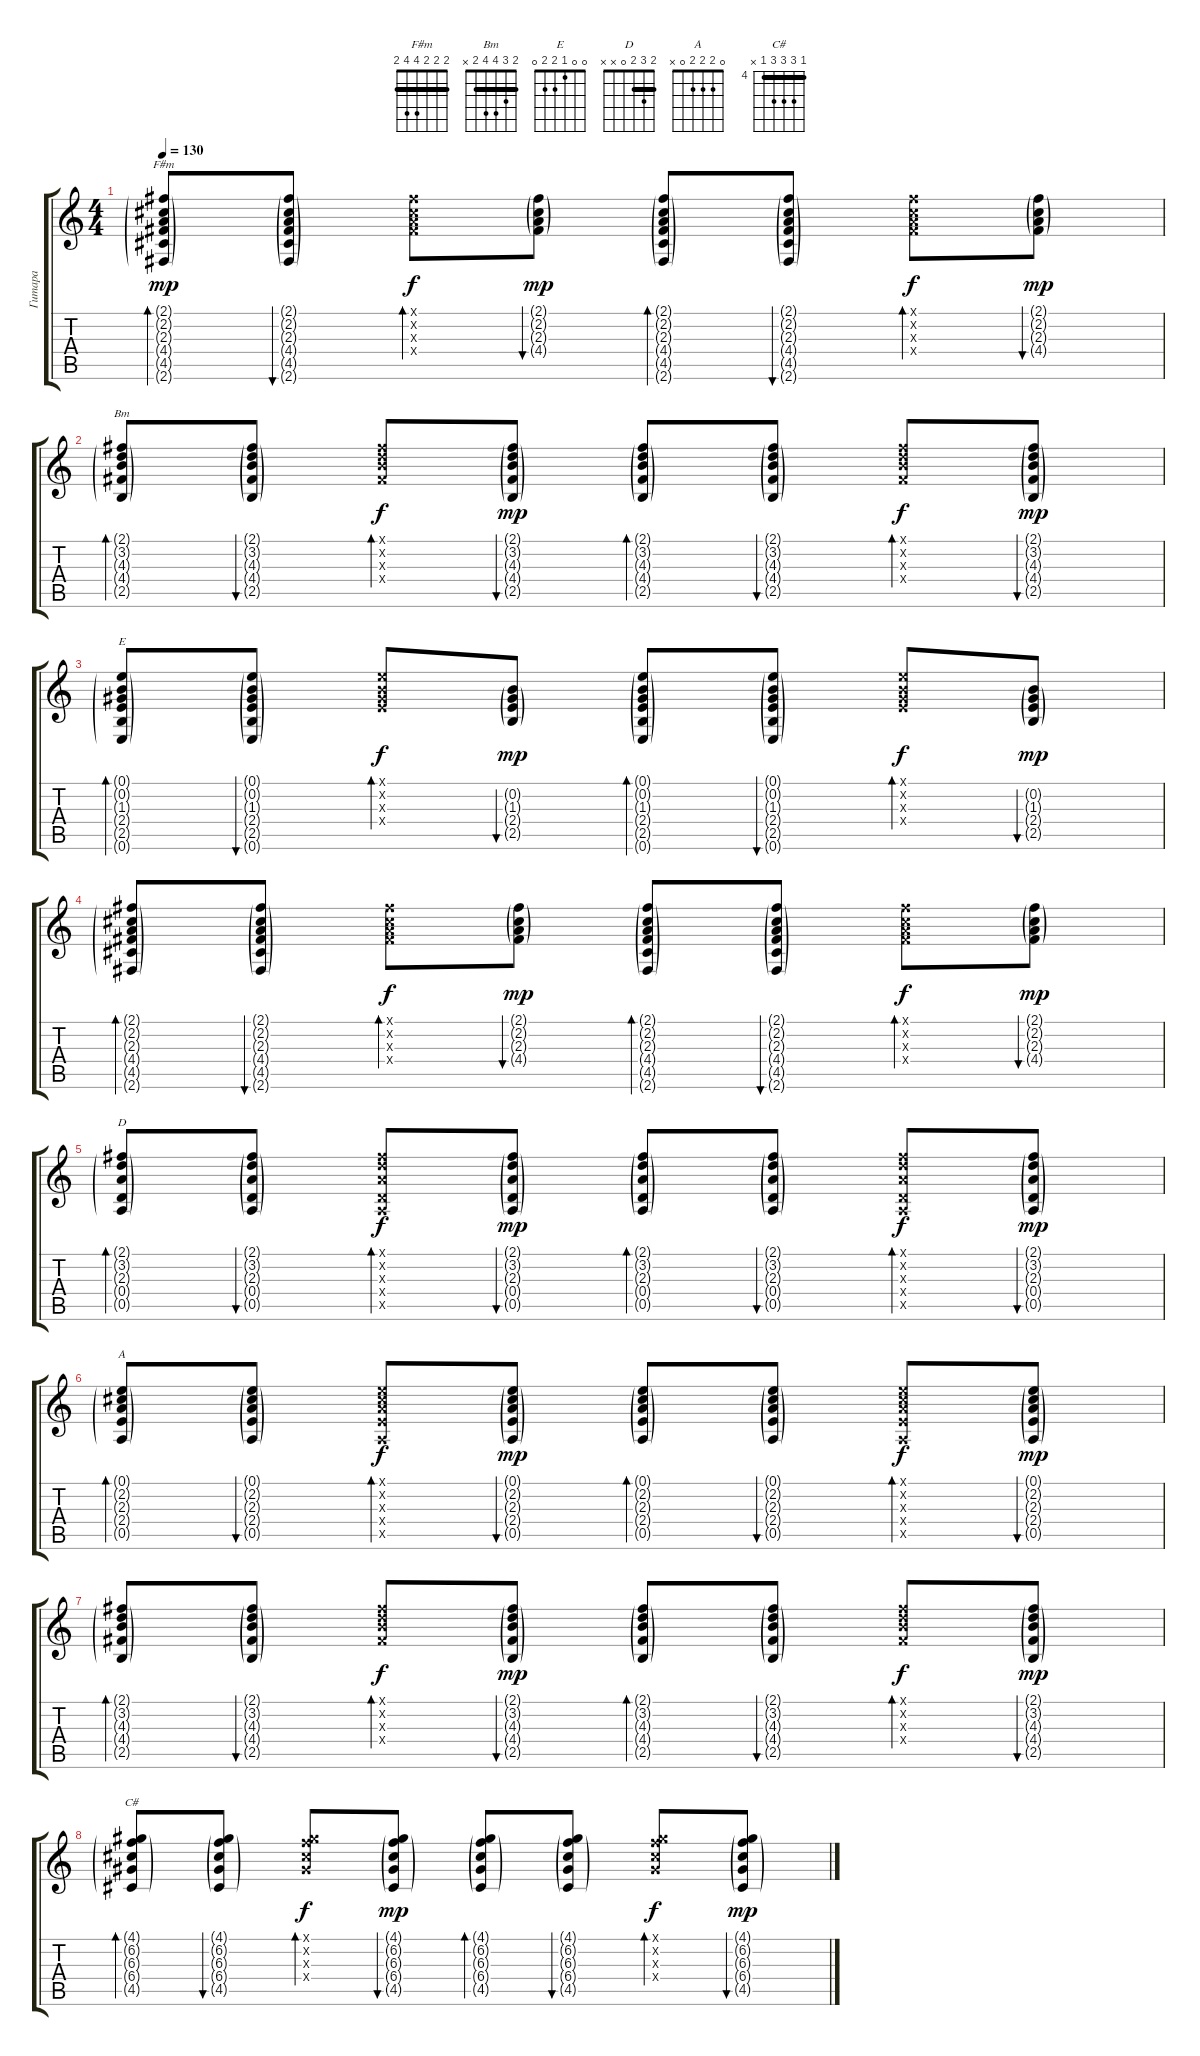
\track ("Гитара" "Гитара") {instrument acousticguitarsteel}
\staff {score tabs}
\tuning (E4 B3 G3 D3 A2 E2) {hide}
\chord ("F#m" 2 2 2 4 4 2) {barre 2}
\chord ("Bm" 2 3 4 4 2 x) {barre 2}
\chord ("E" 0 0 1 2 2 0)
\chord ("D" 2 3 2 0 x x) {barre 2}
\chord ("A" 0 2 2 2 0 x)
\chord ("C#" 4 6 6 6 4 x) {firstfret 4 barre 4}
\ts (4 4)
\tempo 130
\clef g2
\ks c
(2.1{g} 2.2{g} 2.3{g} 4.4{g} 4.5{g} 2.6{g}).8{bd 30 ch "F#m" dy mp} (2.1{g} 2.2{g} 2.3{g} 4.4{g} 4.5{g} 2.6{g}).8{bu 30} (2.1{x} 2.2{x} 2.3{x} 4.4{x}).8{bd 30 dy f} (2.1{g} 2.2{g} 2.3{g} 4.4{g}).8{bu 30 dy mp} (2.1{g} 2.2{g} 2.3{g} 4.4{g} 4.5{g} 2.6{g}).8{bd 30} (2.1{g} 2.2{g} 2.3{g} 4.4{g} 4.5{g} 2.6{g}).8{bu 30} (2.1{x} 2.2{x} 2.3{x} 4.4{x}).8{bd 30 dy f} (2.1{g} 2.2{g} 2.3{g} 4.4{g}).8{bu 30 dy mp} |
(2.1{g} 3.2{g} 4.3{g} 4.4{g} 2.5{g}).8{bd 30 ch "Bm"} (2.1{g} 3.2{g} 4.3{g} 4.4{g} 2.5{g}).8{bu 30} (2.1{x} 3.2{x} 4.3{x} 4.4{x}).8{bd 30 dy f} (2.1{g} 3.2{g} 4.3{g} 4.4{g} 2.5{g}).8{bu 30 dy mp} (2.1{g} 3.2{g} 4.3{g} 4.4{g} 2.5{g}).8{bd 30} (2.1{g} 3.2{g} 4.3{g} 4.4{g} 2.5{g}).8{bu 30} (2.1{x} 3.2{x} 4.3{x} 4.4{x}).8{bd 30 dy f} (2.1{g} 3.2{g} 4.3{g} 4.4{g} 2.5{g}).8{bu 30 dy mp} |
(0.1{g} 0.2{g} 1.3{g} 2.4{g} 2.5{g} 0.6{g}).8{bd 30 ch "E"} (0.1{g} 0.2{g} 1.3{g} 2.4{g} 2.5{g} 0.6{g}).8{bu 30} (0.1{x} 0.2{x} 1.3{x} 2.4{x}).8{bd 30 dy f} (0.2{g} 1.3{g} 2.4{g} 2.5{g}).8{bu 30 dy mp} (0.1{g} 0.2{g} 1.3{g} 2.4{g} 2.5{g} 0.6{g}).8{bd 30} (0.1{g} 0.2{g} 1.3{g} 2.4{g} 2.5{g} 0.6{g}).8{bu 30} (0.1{x} 0.2{x} 1.3{x} 2.4{x}).8{bd 30 dy f} (0.2{g} 1.3{g} 2.4{g} 2.5{g}).8{bu 30 dy mp} |
(2.1{g} 2.2{g} 2.3{g} 4.4{g} 4.5{g} 2.6{g}).8{bd 30} (2.1{g} 2.2{g} 2.3{g} 4.4{g} 4.5{g} 2.6{g}).8{bu 30} (2.1{x} 2.2{x} 2.3{x} 4.4{x}).8{bd 30 dy f} (2.1{g} 2.2{g} 2.3{g} 4.4{g}).8{bu 30 dy mp} (2.1{g} 2.2{g} 2.3{g} 4.4{g} 4.5{g} 2.6{g}).8{bd 30} (2.1{g} 2.2{g} 2.3{g} 4.4{g} 4.5{g} 2.6{g}).8{bu 30} (2.1{x} 2.2{x} 2.3{x} 4.4{x}).8{bd 30 dy f} (2.1{g} 2.2{g} 2.3{g} 4.4{g}).8{bu 30 dy mp} |
(2.1{g} 3.2{g} 2.3{g} 0.4{g} 0.5{g}).8{bd 30 ch "D"} (2.1{g} 3.2{g} 2.3{g} 0.4{g} 0.5{g}).8{bu 30} (2.1{x} 3.2{x} 2.3{x} 0.4{x} 0.5{x}).8{bd 30 dy f} (2.1{g} 3.2{g} 2.3{g} 0.4{g} 0.5{g}).8{bu 30 dy mp} (2.1{g} 3.2{g} 2.3{g} 0.4{g} 0.5{g}).8{bd 30} (2.1{g} 3.2{g} 2.3{g} 0.4{g} 0.5{g}).8{bu 30} (2.1{x} 3.2{x} 2.3{x} 0.4{x} 0.5{x}).8{bd 30 dy f} (2.1{g} 3.2{g} 2.3{g} 0.4{g} 0.5{g}).8{bu 30 dy mp} |
(0.1{g} 2.2{g} 2.3{g} 2.4{g} 0.5{g}).8{bd 30 ch "A"} (0.1{g} 2.2{g} 2.3{g} 2.4{g} 0.5{g}).8{bu 30} (0.1{x} 2.2{x} 2.3{x} 2.4{x} 0.5{x}).8{bd 30 dy f} (0.1{g} 2.2{g} 2.3{g} 2.4{g} 0.5{g}).8{bu 30 dy mp} (0.1{g} 2.2{g} 2.3{g} 2.4{g} 0.5{g}).8{bd 30} (0.1{g} 2.2{g} 2.3{g} 2.4{g} 0.5{g}).8{bu 30} (0.1{x} 2.2{x} 2.3{x} 2.4{x} 0.5{x}).8{bd 30 dy f} (0.1{g} 2.2{g} 2.3{g} 2.4{g} 0.5{g}).8{bu 30 dy mp} |
(2.1{g} 3.2{g} 4.3{g} 4.4{g} 2.5{g}).8{bd 30} (2.1{g} 3.2{g} 4.3{g} 4.4{g} 2.5{g}).8{bu 30} (2.1{x} 3.2{x} 4.3{x} 4.4{x}).8{bd 30 dy f} (2.1{g} 3.2{g} 4.3{g} 4.4{g} 2.5{g}).8{bu 30 dy mp} (2.1{g} 3.2{g} 4.3{g} 4.4{g} 2.5{g}).8{bd 30} (2.1{g} 3.2{g} 4.3{g} 4.4{g} 2.5{g}).8{bu 30} (2.1{x} 3.2{x} 4.3{x} 4.4{x}).8{bd 30 dy f} (2.1{g} 3.2{g} 4.3{g} 4.4{g} 2.5{g}).8{bu 30 dy mp} |
(4.1{g} 6.2{g} 6.3{g} 6.4{g} 4.5{g}).8{bd 30 ch "C#"} (4.1{g} 6.2{g} 6.3{g} 6.4{g} 4.5{g}).8{bu 30} (4.1{x} 6.2{x} 6.3{x} 6.4{x}).8{bd 30 dy f} (4.1{g} 6.2{g} 6.3{g} 6.4{g} 4.5{g}).8{bu 30 dy mp} (4.1{g} 6.2{g} 6.3{g} 6.4{g} 4.5{g}).8{bd 30} (4.1{g} 6.2{g} 6.3{g} 6.4{g} 4.5{g}).8{bu 30} (4.1{x} 6.2{x} 6.3{x} 6.4{x}).8{bd 30 dy f} (4.1{g} 6.2{g} 6.3{g} 6.4{g} 4.5{g}).8{bu 30 dy mp}
